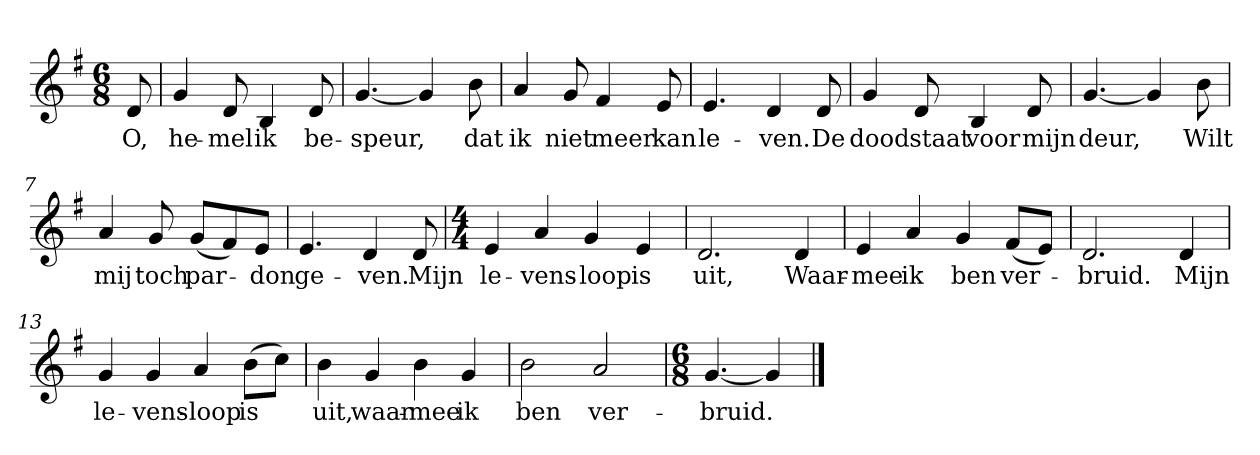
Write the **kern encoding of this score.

**kern	**text
*part1	*part1
*staff1	*staff1
*clefG2	*
*k[f#]	*
*G:	*
*M6/8	*
*MM120	*
=	=
8d	O,
=1	=1
4g	he-
8d	-mel
4B	ik
8d	be-
=2	=2
[4.g	-speur,
4g]	.
8b	dat
=3	=3
4a	ik
8g	niet
4f#	meer
8e	kan
=4	=4
4.e	le-
4d	-ven.
8d	De
=5	=5
4g	dood
8d	staat
4B	voor
8d	mijn
=6	=6
[4.g	deur,
4g]	.
8b	Wilt
=7	=7
4a	mij
8g	toch
(8g/L	par-
8f#/)	.
8e/J	-don
=8	=8
4.e	ge-
4d	-ven.
8d	Mijn
=9	=9
*M4/4	*
4e	le-
4a	-vens-
4g	-loop
4e	is
=10	=10
2.d	uit,
4d	Waar-
=11	=11
4e	-mee
4a	ik
4g	ben
(8f#/L	ver-
8e/J)	.
=12	=12
2.d	-bruid.
4d	Mijn
=13	=13
4g	le-
4g	-vens-
4a	-loop
(8b\L	is
8cc\J)	.
=14	=14
4b	uit,
4g	waar-
4b	-mee
4g	ik
=15	=15
2b	ben
2a	ver-
=16	=16
*M6/8	*
[4.g	-bruid.
4g]	.
==	==
*-	*-
